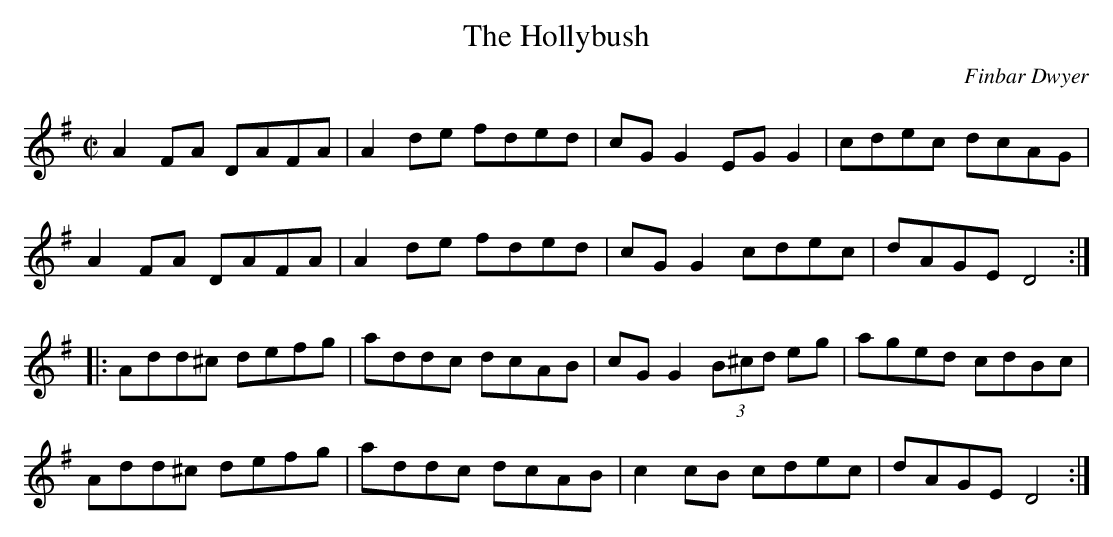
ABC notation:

X:1
T:Hollybush, The
C:Finbar Dwyer
M:C|
K:Dmix
A2FA DAFA|A2de fded|cGG2 EGG2|cdec dcAG|
A2FA DAFA|A2de fded|cGG2 cdec|dAGE D4:|
|:Add^c defg|addc dcAB|cGG2 (3B^cd eg|aged cdBc|
Add^c defg|addc dcAB|c2cB cdec|dAGE D4:|
